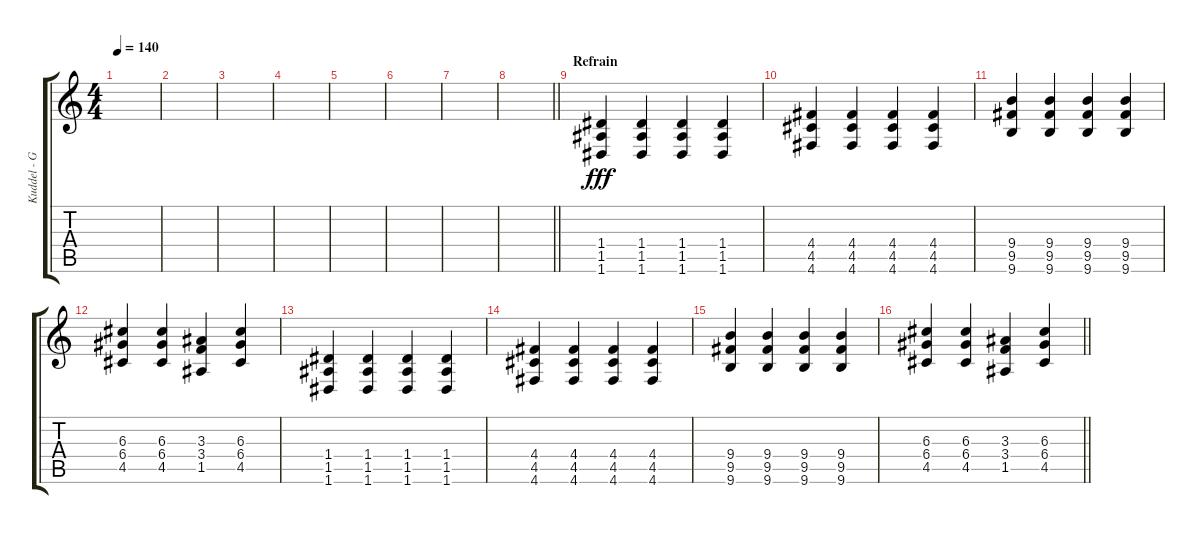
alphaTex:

\track ("Kuddel - Guitar" "Kuddel - G") {instrument overdrivenguitar}
\staff {score tabs}
\tuning (E4 B3 G3 D3 A2 D2) {hide}
\ts (4 4)
\tempo 140
\clef g2
\ks c
|
|
|
|
|
|
|
\barLineRight lightlight
|
\section ("" "Refrain")
(1.4 1.5 1.6).4{dy fff} (1.4 1.5 1.6).4 (1.4 1.5 1.6).4 (1.4 1.5 1.6).4 |
(4.4 4.5 4.6).4 (4.4 4.5 4.6).4 (4.4 4.5 4.6).4 (4.4 4.5 4.6).4 |
(9.4 9.5 9.6).4 (9.4 9.5 9.6).4 (9.4 9.5 9.6).4 (9.4 9.5 9.6).4 |
(6.3 6.4 4.5).4 (6.3 6.4 4.5).4 (3.3 3.4 1.5).4 (6.3 6.4 4.5).4 |
(1.4 1.5 1.6).4 (1.4 1.5 1.6).4 (1.4 1.5 1.6).4 (1.4 1.5 1.6).4 |
(4.4 4.5 4.6).4 (4.4 4.5 4.6).4 (4.4 4.5 4.6).4 (4.4 4.5 4.6).4 |
(9.4 9.5 9.6).4 (9.4 9.5 9.6).4 (9.4 9.5 9.6).4 (9.4 9.5 9.6).4 |
\barLineRight lightlight
(6.3 6.4 4.5).4 (6.3 6.4 4.5).4 (3.3 3.4 1.5).4 (6.3 6.4 4.5).4
